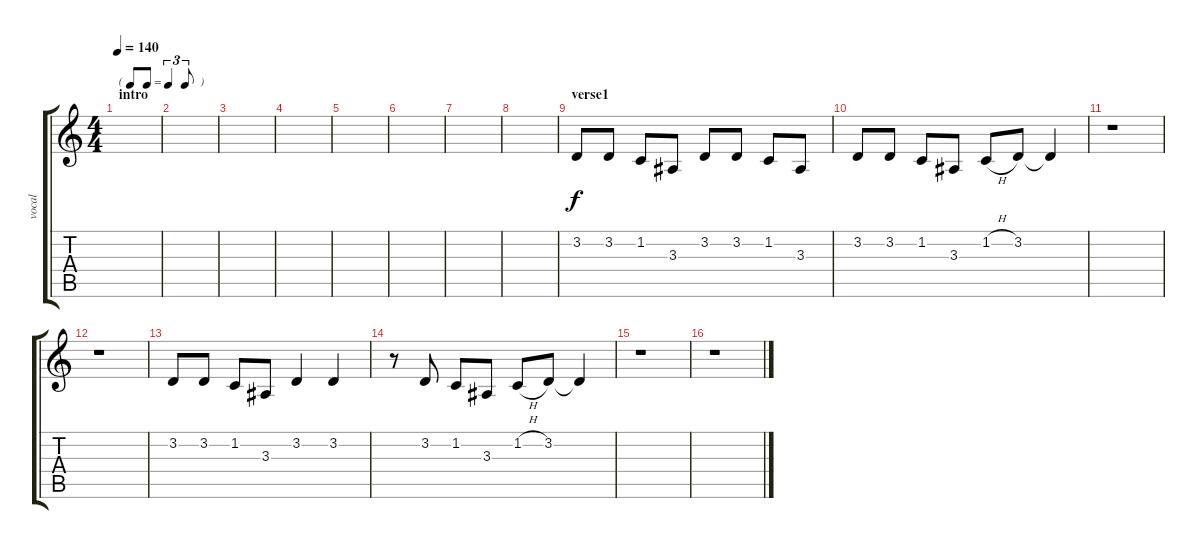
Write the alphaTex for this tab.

\track ("vocal" "vocal") {instrument lead6voice}
\staff {score tabs}
\tuning (E4 B3 G3 D3 A2 E2) {hide}
\ts (4 4)
\tf triplet8th
\section ("" "intro")
\tempo 140
\clef g2
\ks c
|
|
|
|
|
|
|
|
\section ("" "verse1")
3.2.8 3.2.8 1.2.8 3.3.8 3.2.8 3.2.8 1.2.8 3.3.8 |
3.2.8 3.2.8 1.2.8 3.3.8 1.2{h}.8 3.2.8 3.2{t}.4 |
r.1 |
r.1 |
3.2.8 3.2.8 1.2.8 3.3.8 3.2.4 3.2.4 |
r.8 3.2.8 1.2.8 3.3.8 1.2{h}.8 3.2.8 3.2{t}.4 |
r.1 |
r.1
